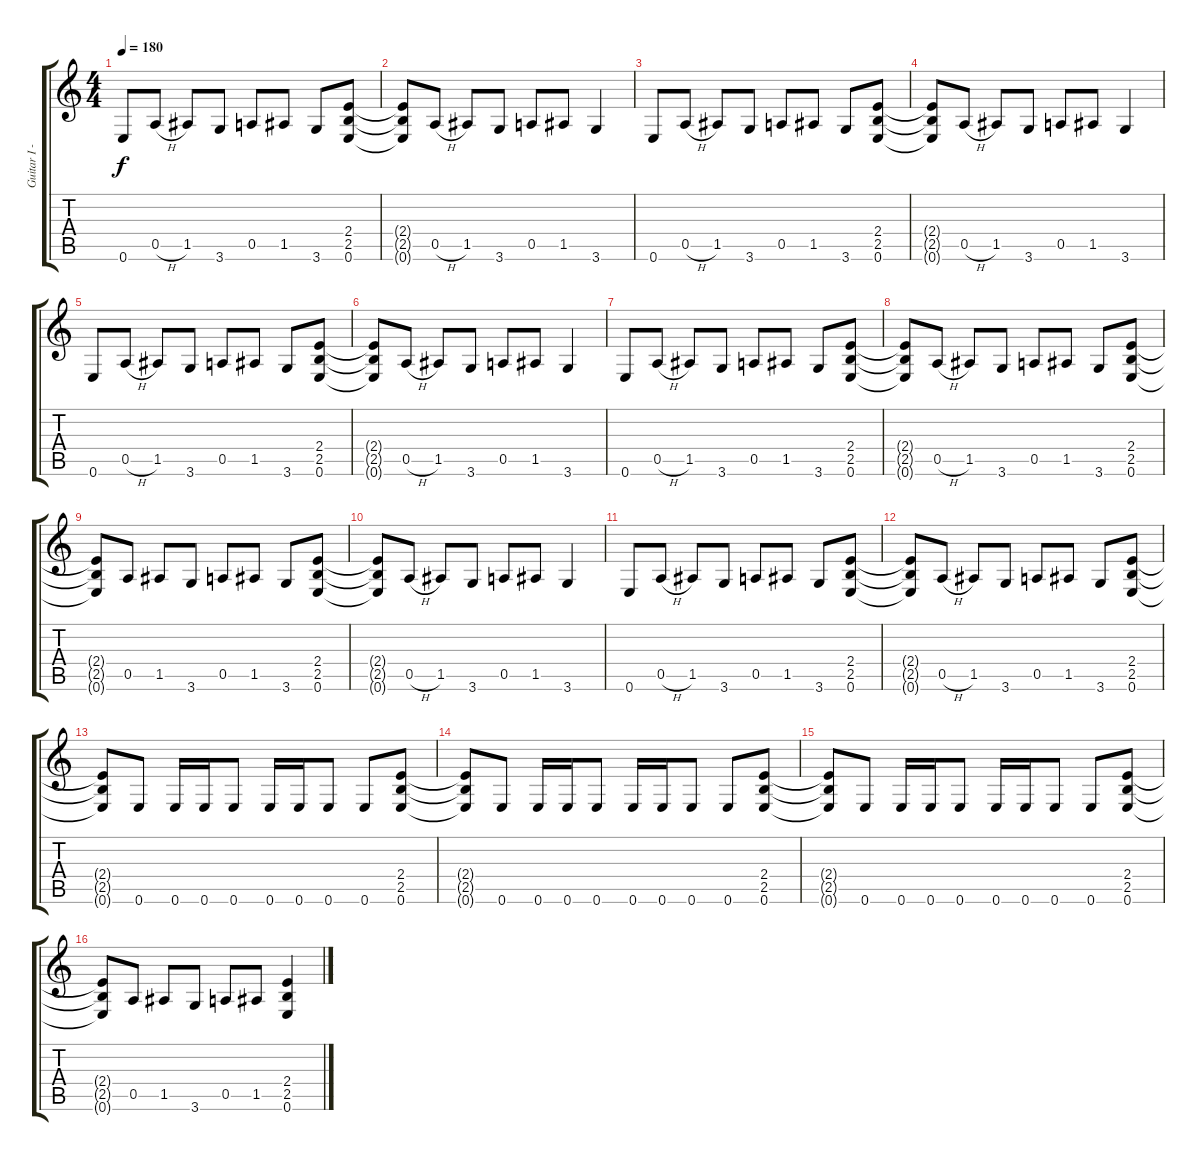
\track ("Guitar I - James" "Guitar I -") {instrument distortionguitar}
\staff {score tabs}
\tuning (E4 B3 G3 D3 A2 E2) {hide}
\ts (4 4)
\tempo 180
\clef g2
\ks c
0.6.8{dy f} 0.5{h}.8 1.5.8 3.6.8 0.5.8 1.5.8 3.6.8 (2.4 2.5 0.6).8 |
(2.4{t} 2.5{t} 0.6{t}).8 0.5{h}.8 1.5.8 3.6.8 0.5.8 1.5.8 3.6.4 |
0.6.8 0.5{h}.8 1.5.8 3.6.8 0.5.8 1.5.8 3.6.8 (2.4 2.5 0.6).8 |
(2.4{t} 2.5{t} 0.6{t}).8 0.5{h}.8 1.5.8 3.6.8 0.5.8 1.5.8 3.6.4 |
0.6.8 0.5{h}.8 1.5.8 3.6.8 0.5.8 1.5.8 3.6.8 (2.4 2.5 0.6).8 |
(2.4{t} 2.5{t} 0.6{t}).8 0.5{h}.8 1.5.8 3.6.8 0.5.8 1.5.8 3.6.4 |
0.6.8 0.5{h}.8 1.5.8 3.6.8 0.5.8 1.5.8 3.6.8 (2.4 2.5 0.6).8 |
(2.4{t} 2.5{t} 0.6{t}).8 0.5{h}.8 1.5.8 3.6.8 0.5.8 1.5.8 3.6.8 (2.4 2.5 0.6).8 |
(2.4{t} 2.5{t} 0.6{t}).8 0.5.8 1.5.8 3.6.8 0.5.8 1.5.8 3.6.8 (2.4 2.5 0.6).8 |
(2.4{t} 2.5{t} 0.6{t}).8 0.5{h}.8 1.5.8 3.6.8 0.5.8 1.5.8 3.6.4 |
0.6.8 0.5{h}.8 1.5.8 3.6.8 0.5.8 1.5.8 3.6.8 (2.4 2.5 0.6).8 |
(2.4{t} 2.5{t} 0.6{t}).8 0.5{h}.8 1.5.8 3.6.8 0.5.8 1.5.8 3.6.8 (2.4 2.5 0.6).8 |
(2.4{t} 2.5{t} 0.6{t}).8 0.6.8 0.6.16 0.6.16 0.6.8 0.6.16 0.6.16 0.6.8 0.6.8 (2.4 2.5 0.6).8 |
(2.4{t} 2.5{t} 0.6{t}).8 0.6.8 0.6.16 0.6.16 0.6.8 0.6.16 0.6.16 0.6.8 0.6.8 (2.4 2.5 0.6).8 |
(2.4{t} 2.5{t} 0.6{t}).8 0.6.8 0.6.16 0.6.16 0.6.8 0.6.16 0.6.16 0.6.8 0.6.8 (2.4 2.5 0.6).8 |
(2.4{t} 2.5{t} 0.6{t}).8 0.5.8 1.5.8 3.6.8 0.5.8 1.5.8 (2.4 2.5 0.6).4
